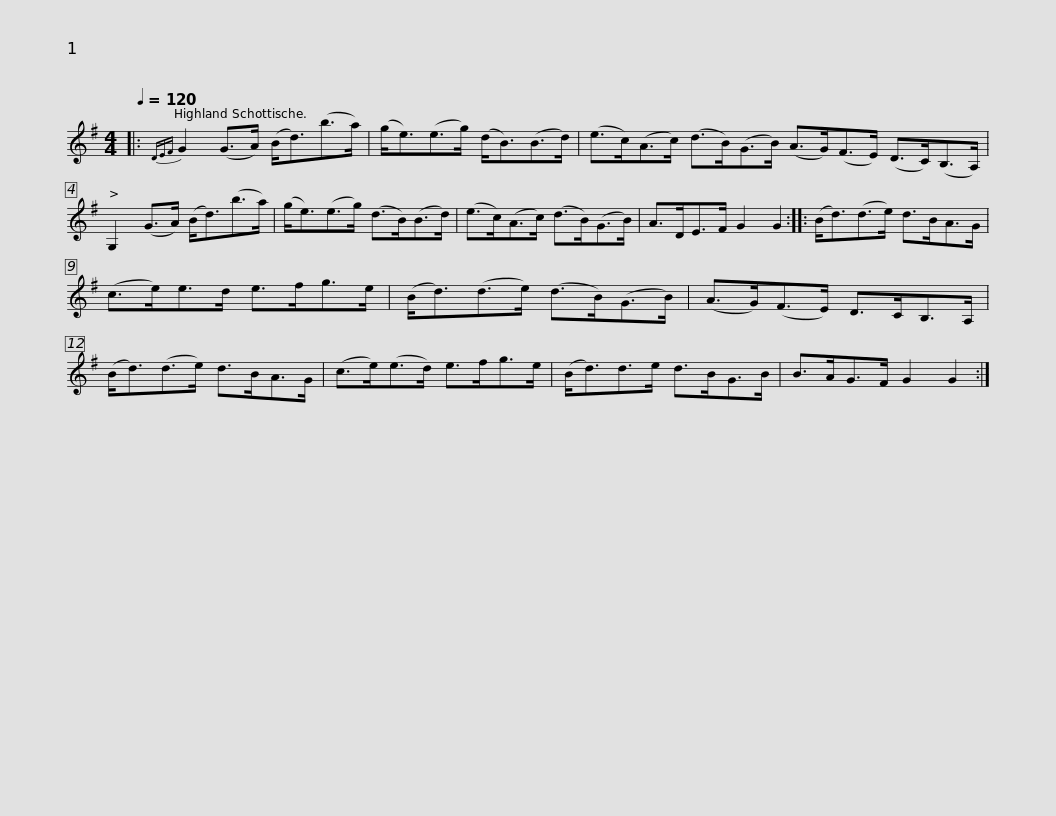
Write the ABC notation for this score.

X:1
L:1/8
Q:1/4=120
M:4/4
I:linebreak $
K:G
V:1 treble
V:1
|:{DEF} G2 (G>A) (B<d)(b>a) | (g<e)(e>g) (d<B)(B>d) | (e>c)(A>c) (d>B)(G>B) (A>G)(F>E) (D>C)(B,>A,) |$ G,2 (G>A) (B<d)(b>a) | (g<e)(e>g) (d>B)(B>d) | %5
 (e>c)(A>c) (d>B)(G>B) | A>DE>F G2 G2 :: (B<d)(d>e) d>BA>G |$ (c>e)e>d e>fg>e | (B<d)(d>e) (d>B)(G>B) | %10
 (A>G)(F>E) D>CB,>A, | (B<d)(d>e) d>BA>G |$ (c>e)(e>d) e>fg>e | (B<d)d>e d>BG>B | B>AG>F G2 G2 :| %15
